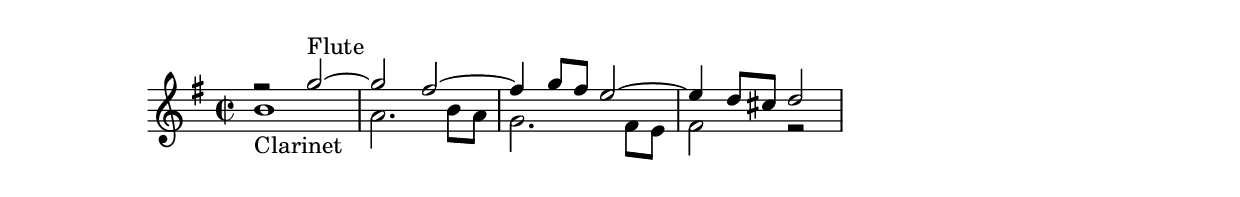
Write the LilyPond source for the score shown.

%% DO NOT EDIT this file manually; it is automatically
%% generated from LSR http://lsr.dsi.unimi.it
%% Make any changes in LSR itself, or in Documentation/snippets/new/ ,
%% and then run scripts/auxiliar/makelsr.py
%%
%% This file is in the public domain.
\version "2.15.40"

\header {
  lsrtags = "real-music, midi, contexts-and-engravers"

  texidoc = "
When outputting MIDI, the default behavior is for each staff to
represent one MIDI channel, with all the voices on a staff amalgamated.
This minimizes the risk of running out of MIDI channels, since there
are only 16 available per MIDI port, and most devices support only one
port.

However, by moving the @code{Staff_performer} to the @code{Voice}
context, each voice on a staff can have its own MIDI channel, as is
demonstrated by the following example: despite being on the same staff,
two MIDI channels are created, each with a different
@code{midiInstrument}.

"
  doctitle = "Changing MIDI output to one channel per voice"
} % begin verbatim


\score {
  \new Staff <<
    \new Voice \relative c''' {
      \set midiInstrument = #"flute"
      \voiceOne
      \key g \major
      \time 2/2
      r2 g-"Flute" ~
      g fis ~
      fis4 g8 fis e2 ~
      e4 d8 cis d2
    }
    \new Voice \relative c'' {
      \set midiInstrument = #"clarinet"
      \voiceTwo
      b1-"Clarinet"
      a2. b8 a
      g2. fis8 e
      fis2 r
    }
  >>
  \layout { }
  \midi {
    \context {
      \Staff
      \remove "Staff_performer"
    }
    \context {
      \Voice
      \consists "Staff_performer"
    }
    \tempo 2 = 72
  }
}
